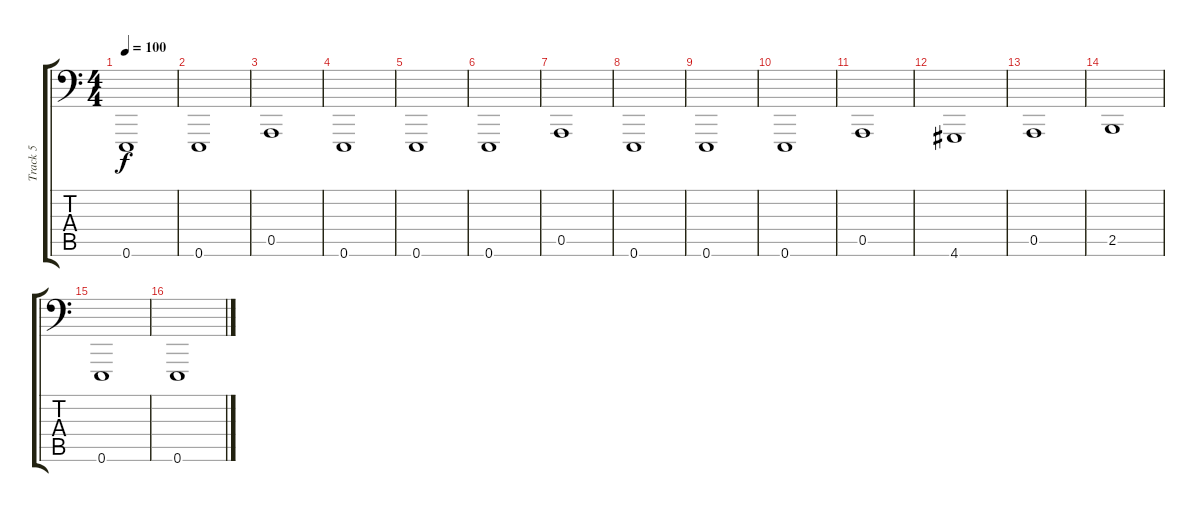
\track ("Track 5" "Track 5") {instrument acousticgrandpiano}
\staff {score tabs}
\tuning (E3 B2 G2 D2 A1 E1) {hide}
\ts (4 4)
\tempo 100
\clef f4
\ks c
0.6.1{dy f} |
0.6.1 |
0.5.1 |
0.6.1 |
0.6.1 |
0.6.1 |
0.5.1 |
0.6.1 |
0.6.1 |
0.6.1 |
0.5.1 |
4.6.1 |
0.5.1 |
2.5.1 |
0.6.1 |
0.6.1
